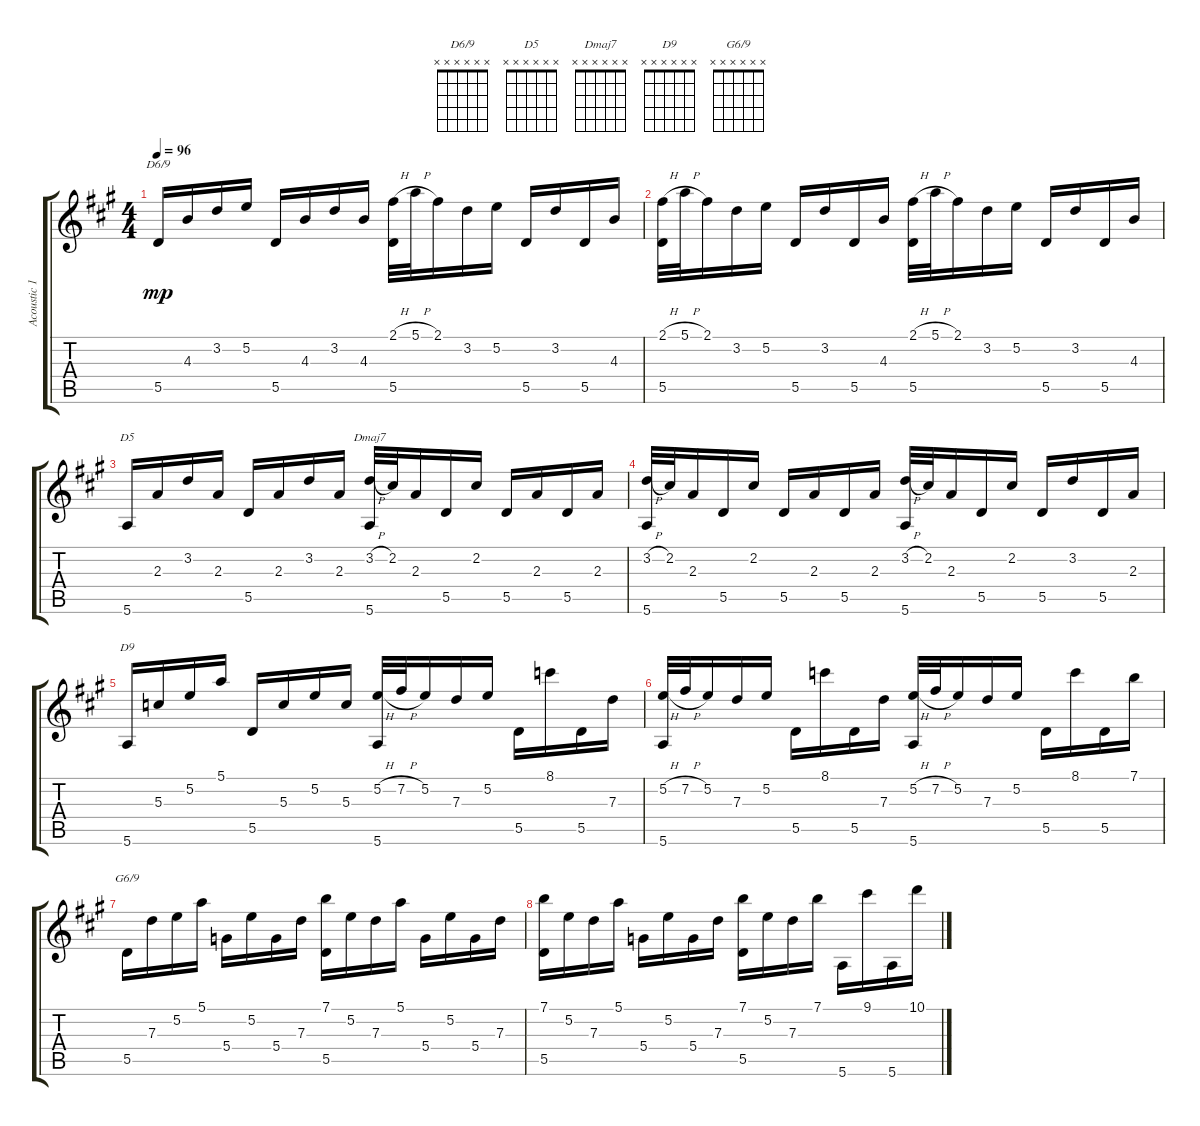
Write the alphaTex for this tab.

\track ("Acoustic 1 - Criss Oliva" "Acoustic 1") {instrument acousticguitarsteel}
\staff {score tabs}
\tuning (E4 B3 G3 D3 A2 E2) {hide}
\chord ("D6/9" x x x x x x)
\chord ("D5" x x x x x x)
\chord ("Dmaj7" x x x x x x)
\chord ("D9" x x x x x x)
\chord ("G6/9" x x x x x x)
\ts (4 4)
\tempo 96
\clef g2
\ks a
5.5.16{ch "D6/9" dy mp} 4.3.16 3.2.16 5.2.16 5.5.16 4.3.16 3.2.16 4.3.16 (2.1{h} 5.5).32 5.1{h}.32 2.1.16 3.2.16 5.2.16 5.5.16 3.2.16 5.5.16 4.3.16 |
(2.1{h} 5.5).32 5.1{h}.32 2.1.16 3.2.16 5.2.16 5.5.16 3.2.16 5.5.16 4.3.16 (2.1{h} 5.5).32 5.1{h}.32 2.1.16 3.2.16 5.2.16 5.5.16 3.2.16 5.5.16 4.3.16 |
5.6.16{ch "D5"} 2.3.16 3.2.16 2.3.16 5.5.16 2.3.16 3.2.16 2.3.16 (3.2{h} 5.6).32{ch "Dmaj7"} 2.2.32 2.3.16 5.5.16 2.2.16 5.5.16 2.3.16 5.5.16 2.3.16 |
(3.2{h} 5.6).32 2.2.32 2.3.16 5.5.16 2.2.16 5.5.16 2.3.16 5.5.16 2.3.16 (3.2{h} 5.6).32 2.2.32 2.3.16 5.5.16 2.2.16 5.5.16 3.2.16 5.5.16 2.3.16 |
5.6.16{ch "D9"} 5.3.16 5.2.16 5.1.16 5.5.16 5.3.16 5.2.16 5.3.16 (5.2{h} 5.6).32 7.2{h}.32 5.2.16 7.3.16 5.2.16 5.5.16 8.1.16 5.5.16 7.3.16 |
(5.2{h} 5.6).32 7.2{h}.32 5.2.16 7.3.16 5.2.16 5.5.16 8.1.16 5.5.16 7.3.16 (5.2{h} 5.6).32 7.2{h}.32 5.2.16 7.3.16 5.2.16 5.5.16 8.1.16 5.5.16 7.1.16 |
5.5.16{ch "G6/9"} 7.3.16 5.2.16 5.1.16 5.4.16 5.2.16 5.4.16 7.3.16 (7.1 5.5).16 5.2.16 7.3.16 5.1.16 5.4.16 5.2.16 5.4.16 7.3.16 |
(7.1 5.5).16 5.2.16 7.3.16 5.1.16 5.4.16 5.2.16 5.4.16 7.3.16 (7.1 5.5).16 5.2.16 7.3.16 7.1.16 5.6.16 9.1.16 5.6.16 10.1.16
